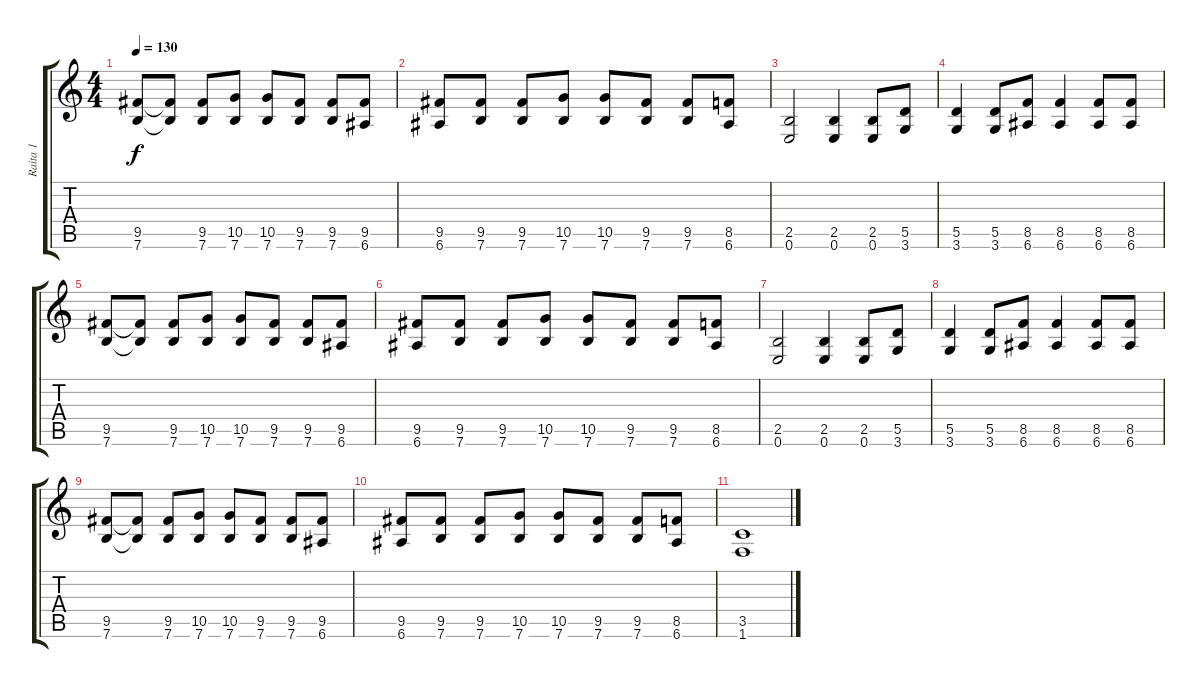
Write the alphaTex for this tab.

\track ("Raita 1" "Raita 1") {instrument distortionguitar}
\staff {score tabs}
\tuning (E4 B3 G3 D3 A2 E2) {hide}
\ts (4 4)
\tempo 130
\clef g2
\ks c
(9.5 7.6).8{dy f} (9.5{t} 7.6{t}).8 (9.5 7.6).8 (10.5 7.6).8 (10.5 7.6).8 (9.5 7.6).8 (9.5 7.6).8 (9.5 6.6).8 |
(9.5 6.6).8 (9.5 7.6).8 (9.5 7.6).8 (10.5 7.6).8 (10.5 7.6).8 (9.5 7.6).8 (9.5 7.6).8 (8.5 6.6).8 |
(2.5 0.6).2 (2.5 0.6).4 (2.5 0.6).8 (5.5 3.6).8 |
(5.5 3.6).4 (5.5 3.6).8 (8.5 6.6).8 (8.5 6.6).4 (8.5 6.6).8 (8.5 6.6).8 |
(9.5 7.6).8 (9.5{t} 7.6{t}).8 (9.5 7.6).8 (10.5 7.6).8 (10.5 7.6).8 (9.5 7.6).8 (9.5 7.6).8 (9.5 6.6).8 |
(9.5 6.6).8 (9.5 7.6).8 (9.5 7.6).8 (10.5 7.6).8 (10.5 7.6).8 (9.5 7.6).8 (9.5 7.6).8 (8.5 6.6).8 |
(2.5 0.6).2 (2.5 0.6).4 (2.5 0.6).8 (5.5 3.6).8 |
(5.5 3.6).4 (5.5 3.6).8 (8.5 6.6).8 (8.5 6.6).4 (8.5 6.6).8 (8.5 6.6).8 |
(9.5 7.6).8 (9.5{t} 7.6{t}).8 (9.5 7.6).8 (10.5 7.6).8 (10.5 7.6).8 (9.5 7.6).8 (9.5 7.6).8 (9.5 6.6).8 |
(9.5 6.6).8 (9.5 7.6).8 (9.5 7.6).8 (10.5 7.6).8 (10.5 7.6).8 (9.5 7.6).8 (9.5 7.6).8 (8.5 6.6).8 |
(3.5 1.6).1
